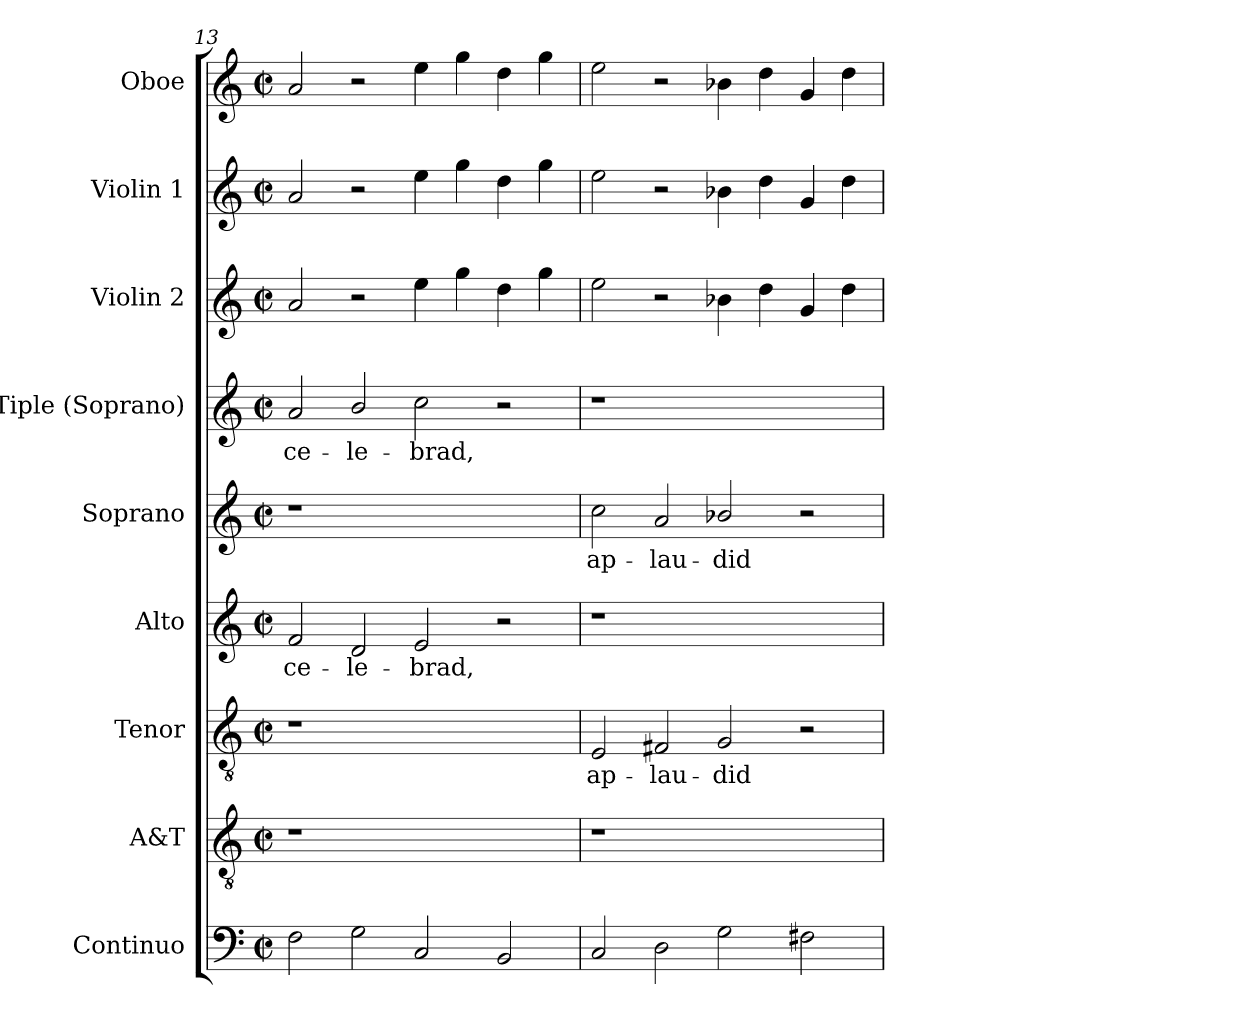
**kern	**kern	**kern	**text	**kern	**text	**kern	**text	**kern	**text	**kern	**kern	**kern
*part9	*part8	*part7	*part7	*part6	*part6	*part5	*part5	*part4	*part4	*part3	*part2	*part1
*staff9	*staff8	*staff7	*staff7	*staff6	*staff6	*staff5	*staff5	*staff4	*staff4	*staff3	*staff2	*staff1
*I"Continuo	*I"A&T	*I"Tenor	*	*I"Alto	*	*I"Soprano	*	*I"Tiple (Soprano)	*	*I"Violin 2	*I"Violin 1	*I"Oboe
*I'Cont.	*I'A. & T.	*I'T.	*	*I'A.	*	*I'S.	*	*I'S.	*	*I'Vln. 2	*I'Vln. 1	*I'Ob.
!!LO:LB:g=z
*clefF4	*clefGv2	*clefGv2	*	*clefG2	*	*clefG2	*	*clefG2	*	*clefG2	*clefG2	*clefG2
*	*ITrd7c12	*ITrd7c12	*	*	*	*	*	*	*	*	*	*
*k[]	*k[]	*k[]	*	*k[]	*	*k[]	*	*k[]	*	*k[]	*k[]	*k[]
*C:	*C:	*C:	*	*C:	*	*C:	*	*C:	*	*C:	*C:	*C:
*M2/2	*M2/2	*M2/2	*	*M2/2	*	*M2/2	*	*M2/2	*	*M2/2	*M2/2	*M2/2
*met(c|)	*met(c|)	*met(c|)	*	*met(c|)	*	*met(c|)	*	*met(c|)	*	*met(c|)	*met(c|)	*met(c|)
=13	=13	=13	=13	=13	=13	=13	=13	=13	=13	=13	=13	=13
!	!LO:N:vis=1	!LO:N:vis=1	!	!	!	!	!	!	!	!	!	!
!	!	!	!	!	!LO:LY:b:color=#000000	!LO:N:vis=1	!	!	!	!	!	!
!	!	!	!	!	!	!	!	!	!LO:LY:b:color=#000000	!	!	!
2Fi\	1r	1r	.	2fi/	ce-	1r	.	2ai/	ce-	2ai/	2ai/	2ai/
!	!	!	!	!	!LO:LY:b:color=#000000	!	!	!	!	!	!	!
!	!	!	!	!	!	!	!	!	!LO:LY:b:color=#000000	!	!	!
2Gi\	.	.	.	2di/	-le-	.	.	2bi/	-le-	2r	2r	2r
!	!	!	!	!	!LO:LY:b:color=#000000	!	!	!	!	!	!	!
!	!	!	!	!	!	!	!	!	!LO:LY:b:color=#000000	!	!	!
2Ci/	1ryy	1ryy	.	2ei/	-brad,	1ryy	.	2cci\	-brad,	4eei\	4eei\	4eei\
.	.	.	.	.	.	.	.	.	.	4ggi\	4ggi\	4ggi\
2BBi/	.	.	.	2r	.	.	.	2r	.	4ddi\	4ddi\	4ddi\
.	.	.	.	.	.	.	.	.	.	4ggi\	4ggi\	4ggi\
=14	=14	=14	=14	=14	=14	=14	=14	=14	=14	=14	=14	=14
!	!LO:N:vis=1	!	!	!	!	!	!	!	!	!	!	!
!	!	!	!LO:LY:b:color=#000000	!LO:N:vis=1	!	!	!	!	!	!	!	!
!	!	!	!	!	!	!	!LO:LY:b:color=#000000	!LO:N:vis=1	!	!	!	!
2Ci/	1r	2EEi/	ap-	1r	.	2cci\	ap-	1r	.	2eei\	2eei\	2eei\
!	!	!	!LO:LY:b:color=#000000	!	!	!	!	!	!	!	!	!
!	!	!	!	!	!	!	!LO:LY:b:color=#000000	!	!	!	!	!
2Di\	.	2FF#Xi/	-lau-	.	.	2ai/	-lau-	.	.	2r	2r	2r
!	!	!	!LO:LY:b:color=#000000	!	!	!	!	!	!	!	!	!
!	!	!	!	!	!	!	!LO:LY:b:color=#000000	!	!	!	!	!
2Gi\	1ryy	2GGi/	-did	1ryy	.	2b-Xi/	-did	1ryy	.	4b-Xi\	4b-Xi\	4b-Xi\
.	.	.	.	.	.	.	.	.	.	4ddi\	4ddi\	4ddi\
2F#Xi\	.	2r	.	.	.	2r	.	.	.	4gi/	4gi/	4gi/
.	.	.	.	.	.	.	.	.	.	4ddi\	4ddi\	4ddi\
=	=	=	=	=	=	=	=	=	=	=	=	=
*-	*-	*-	*-	*-	*-	*-	*-	*-	*-	*-	*-	*-
